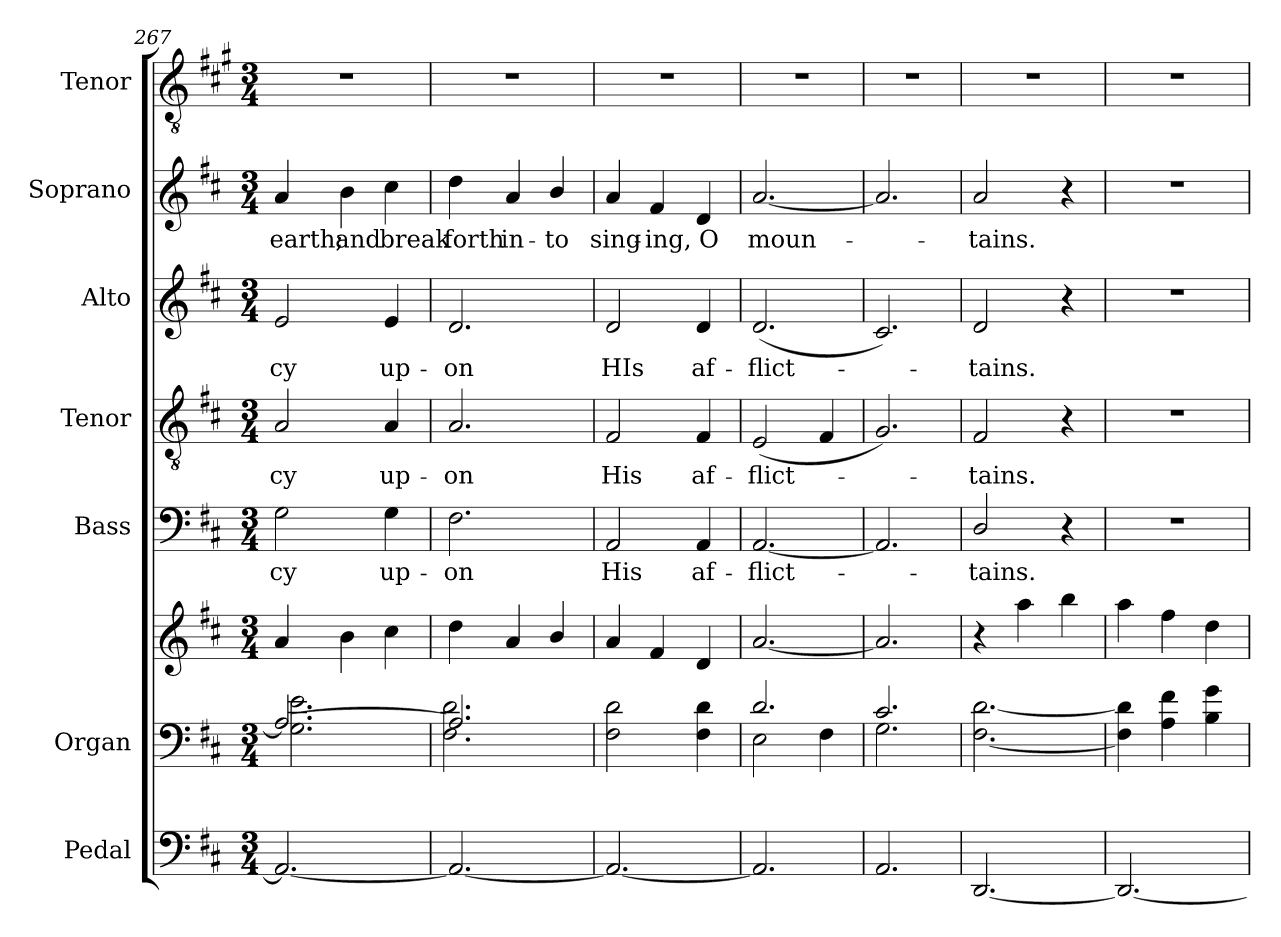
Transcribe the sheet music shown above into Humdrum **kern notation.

**kern	**kern	**kern	**kern	**text	**kern	**text	**kern	**text	**kern	**text	**kern
*part7	*part6	*part6	*part5	*part5	*part4	*part4	*part3	*part3	*part2	*part2	*part1
*staff8	*staff7	*staff6	*staff5	*staff5	*staff4	*staff4	*staff3	*staff3	*staff2	*staff2	*staff1
*I"Pedal	*I"Organ	*	*I"Bass	*	*I"Tenor	*	*I"Alto	*	*I"Soprano	*	*I"Tenor
*	*	*	*I'B	*	*I'T	*	*I'A	*	*I'S	*	*I'T
!!LO:LB:g=z
*clefF4	*clefF4	*clefG2	*clefF4	*	*clefGv2	*	*clefG2	*	*clefG2	*	*clefGv2
*k[f#c#]	*k[f#c#]	*k[f#c#]	*k[f#c#]	*	*k[f#c#]	*	*k[f#c#]	*	*k[f#c#]	*	*k[f#c#g#]
*D:	*D:	*D:	*D:	*	*D:	*	*D:	*	*D:	*	*A:
*M3/4	*M3/4	*M3/4	*M3/4	*	*M3/4	*	*M3/4	*	*M3/4	*	*M3/4
=267	=267	=267	=267	=267	=267	=267	=267	=267	=267	=267	=267
*	*^	*	*	*	*	*	*	*	*	*	*
!	!	!	!	!	!LO:LY:b	!	!LO:LY:b	!	!LO:LY:b	!	!LO:LY:b	!
2.AA_	2.A/_	2.G\ 2.e\	4a	2G	-cy	2A	-cy	2e	-cy	4a	earth;	2.r
!	!	!	!	!	!	!	!	!	!	!	!LO:LY:b	!
.	.	.	4b	.	.	.	.	.	.	4b	and	.
!	!	!	!	!	!LO:LY:b	!	!LO:LY:b	!	!LO:LY:b	!	!LO:LY:b	!
.	.	.	4cc#	4G	up-	4A	up-	4e	up-	4cc#	break	.
=268	=268	=268	=268	=268	=268	=268	=268	=268	=268	=268	=268	=268
!	!	!	!	!	!LO:LY:b	!	!LO:LY:b	!	!LO:LY:b	!	!LO:LY:b	!
2.AA_	2.A/]	2.F#\ 2.d\	4dd	2.F#	-on	2.A	-on	2.d	-on	4dd	forth	2.r
!	!	!	!	!	!	!	!	!	!	!	!LO:LY:b	!
.	.	.	4a	.	.	.	.	.	.	4a	in-	.
!	!	!	!	!	!	!	!	!	!	!	!LO:LY:b	!
.	.	.	4b/	.	.	.	.	.	.	4b/	-to	.
=269	=269	=269	=269	=269	=269	=269	=269	=269	=269	=269	=269	=269
!	!LO:N:vis=1	!	!	!	!LO:LY:b	!	!LO:LY:b	!	!LO:LY:b	!	!LO:LY:b	!
2.AA_	2.ryy	2F#\ 2d\	4a	2AA	His	2F#	His	2d	HIs	4a	sing-	2.r
!	!	!	!	!	!	!	!	!	!	!	!LO:LY:b	!
.	.	.	4f#	.	.	.	.	.	.	4f#	-ing,	.
!	!	!	!	!	!LO:LY:b	!	!LO:LY:b	!	!LO:LY:b	!	!LO:LY:b	!
.	.	4F#\ 4d\	4d	4AA	af-	4F#	af-	4d	af-	4d	O	.
=270	=270	=270	=270	=270	=270	=270	=270	=270	=270	=270	=270	=270
!	!	!	!	!	!LO:LY:b	!	!LO:LY:b	!	!LO:LY:b	!	!LO:LY:b	!
2.AA]	2.d/	2E\	[2.a	[2.AA	-flict-	(<2E	-flict-	(<2.d	-flict-	[2.a	moun-	2.r
.	.	4F#\	.	.	.	4F#	.	.	.	.	.	.
=271	=271	=271	=271	=271	=271	=271	=271	=271	=271	=271	=271	=271
2.AA	2.c#/	2.G\	2.a]	2.AA]	.	2.G)	.	2.c#)	.	2.a]	.	2.r
=272	=272	=272	=272	=272	=272	=272	=272	=272	=272	=272	=272	=272
!	!LO:N:vis=1	!	!	!	!LO:LY:b	!	!LO:LY:b	!	!LO:LY:b	!	!LO:LY:b	!
[2.DD	2.ryy	[2.F#\ [2.d\	4r	2D/	tains.	2F#	tains.	2d	tains.	2a	tains.	2.r
.	.	.	4aa	.	.	.	.	.	.	.	.	.
.	.	.	4bb	4r	.	4r	.	4r	.	4r	.	.
=273	=273	=273	=273	=273	=273	=273	=273	=273	=273	=273	=273	=273
!	!LO:N:vis=1	!	!	!LO:N:vis=1	!	!LO:N:vis=1	!	!LO:N:vis=1	!	!LO:N:vis=1	!	!
2.DD_	2.ryy	4F#\] 4d\]	4aa	2.r	.	2.r	.	2.r	.	2.r	.	2.r
.	.	4A\ 4f#\	4ff#	.	.	.	.	.	.	.	.	.
.	.	4B\ 4g\	4dd	.	.	.	.	.	.	.	.	.
*	*v	*v	*	*	*	*	*	*	*	*	*	*
=	=	=	=	=	=	=	=	=	=	=	=
*-	*-	*-	*-	*-	*-	*-	*-	*-	*-	*-	*-
